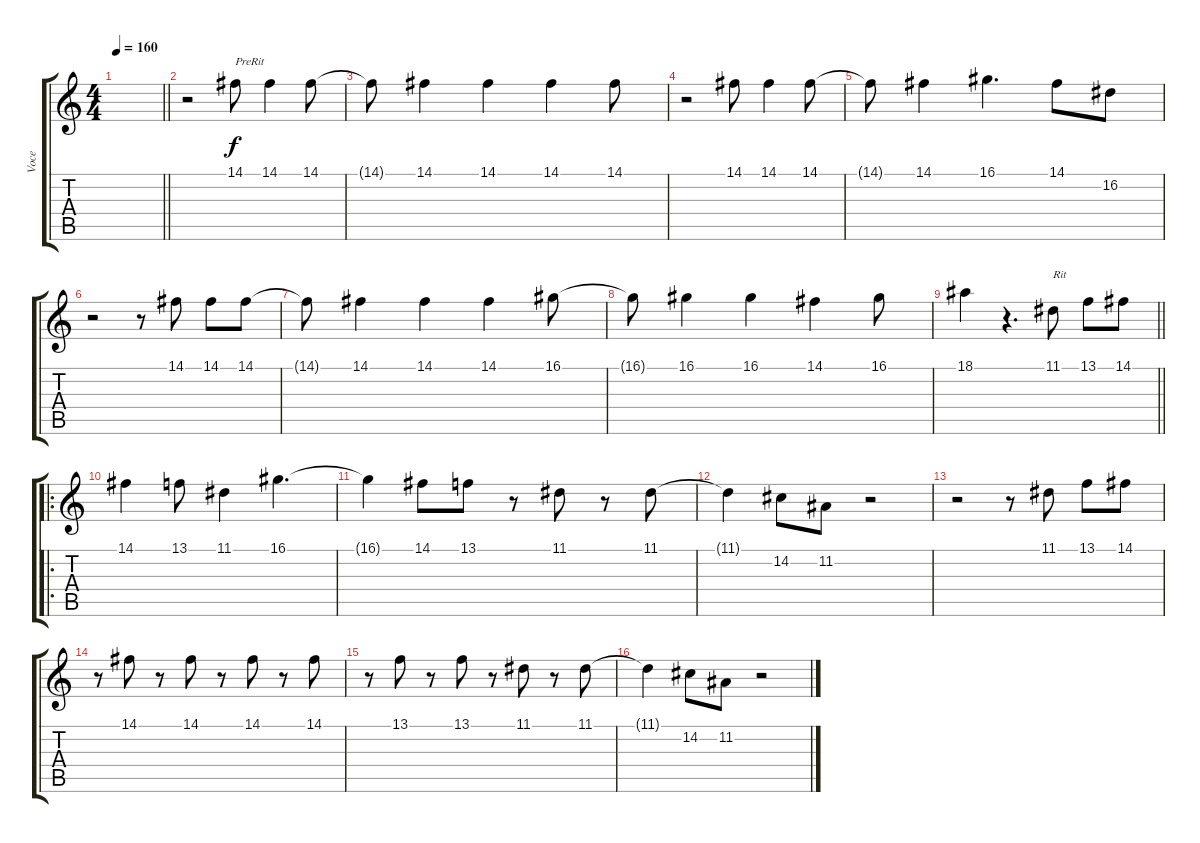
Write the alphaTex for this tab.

\track ("Voce" "Voce") {instrument lead1square}
\staff {score tabs}
\tuning (E4 B3 G3 D3 A2 E2) {hide}
\ts (4 4)
\tempo 160
\clef g2
\barLineRight lightlight
\ks c
|
r.2 14.1.8{txt "PreRit"} 14.1.4 14.1.8 |
14.1{t}.8 14.1.4 14.1.4 14.1.4 14.1.8 |
r.2 14.1.8 14.1.4 14.1.8 |
14.1{t}.8 14.1.4 16.1.4{d} 14.1.8 16.2.8 |
r.2 r.8 14.1.8 14.1.8 14.1.8 |
14.1{t}.8 14.1.4 14.1.4 14.1.4 16.1.8 |
16.1{t}.8 16.1.4 16.1.4 14.1.4 16.1.8 |
\barLineRight lightlight
18.1.4 r.4{d} 11.1.8{txt "Rit"} 13.1.8 14.1.8 |
\ro
14.1.4 13.1.8 11.1.4 16.1.4{d} |
16.1{t}.4 14.1.8 13.1.8 r.8 11.1.8 r.8 11.1.8 |
11.1{t}.4 14.2.8 11.2.8 r.2 |
r.2 r.8 11.1.8 13.1.8 14.1.8 |
r.8 14.1.8 r.8 14.1.8 r.8 14.1.8 r.8 14.1.8 |
r.8 13.1.8 r.8 13.1.8 r.8 11.1.8 r.8 11.1.8 |
11.1{t}.4 14.2.8 11.2.8 r.2
